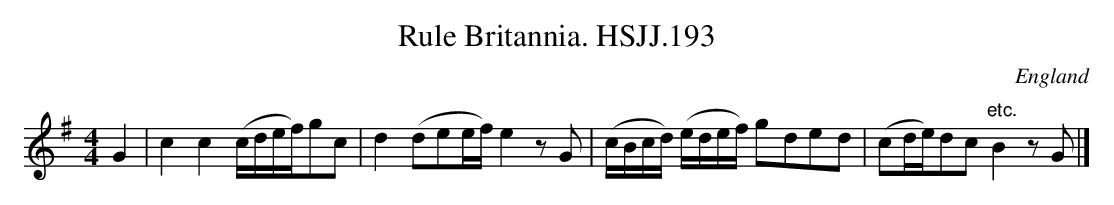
X:1
T:Rule Britannia. HSJJ.193
M:4/4
L:1/8
O:England
K:G major
G2|c2c2(c/d/e/f/)gc|d2(dee/f/)e2zG|(c/B/c/d/) (e/d/e/f/) g-de-d|\
(cd/e/)dc"etc."B2zG|]
